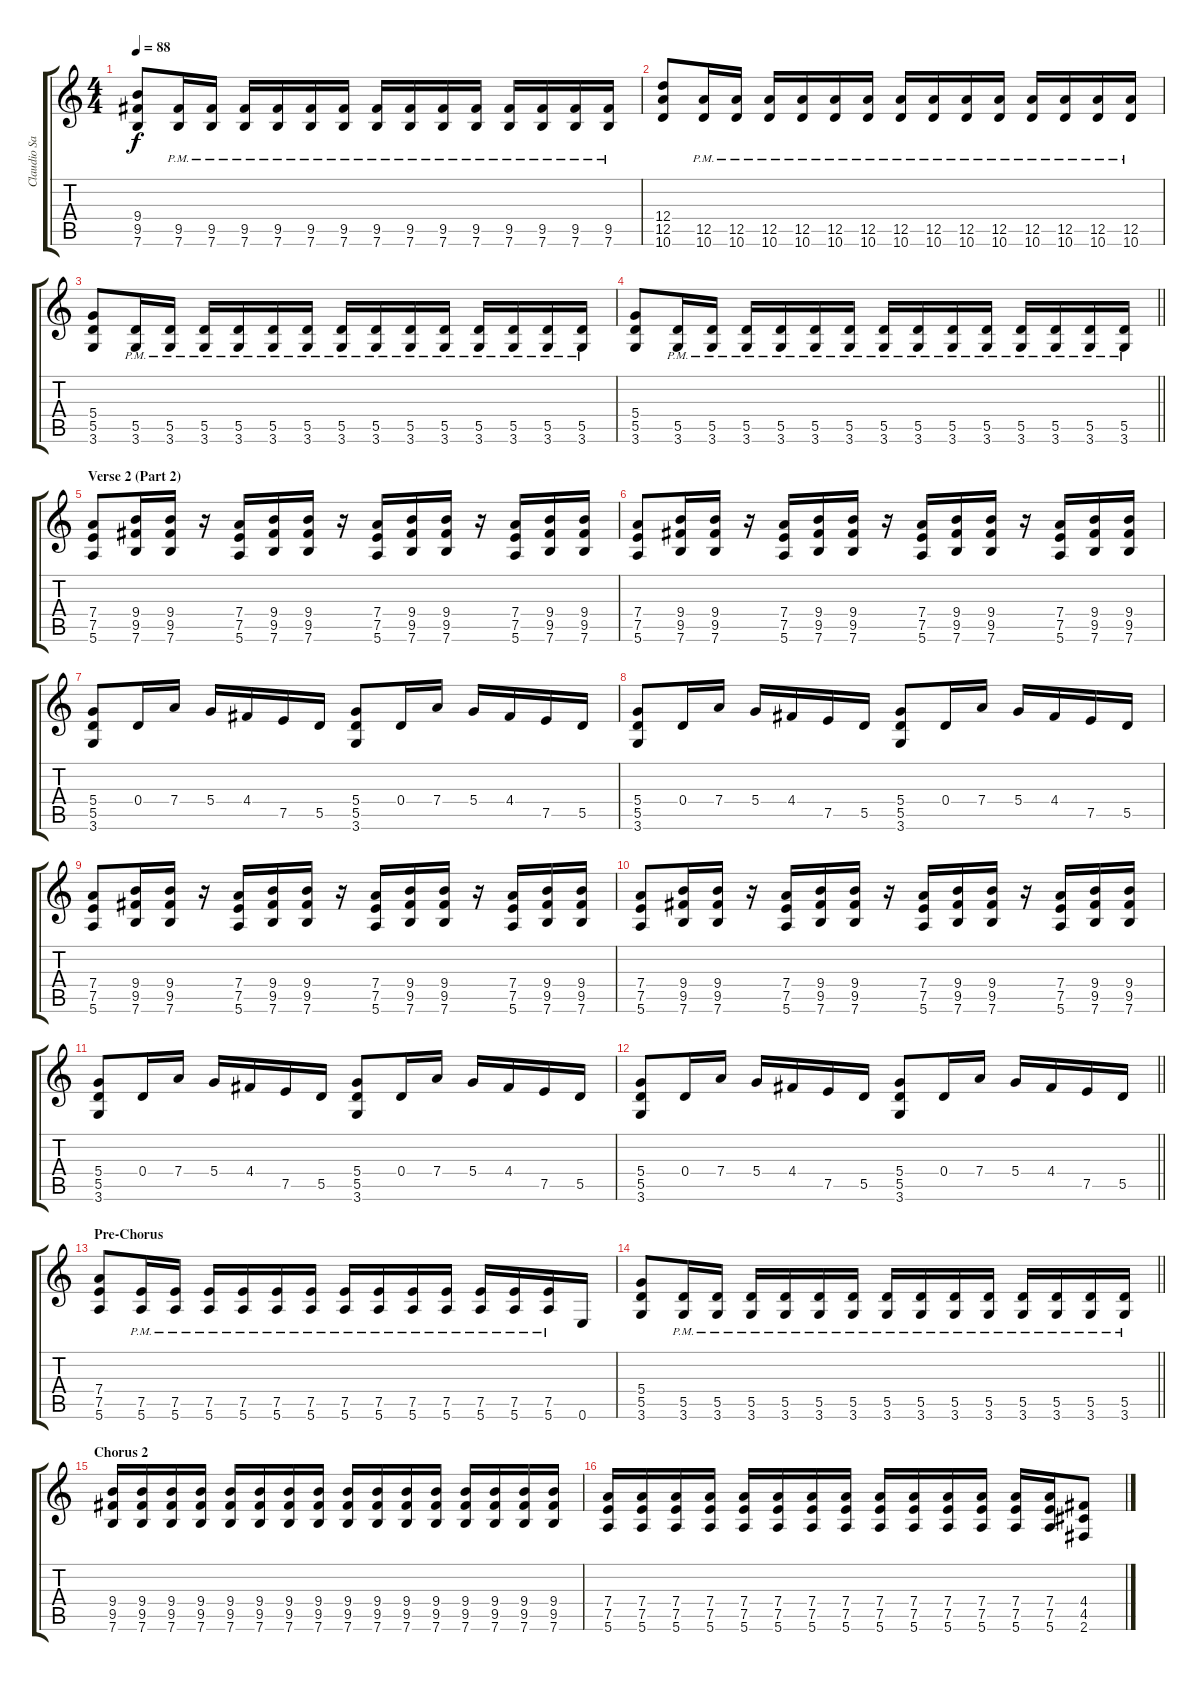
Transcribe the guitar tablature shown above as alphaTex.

\track ("Claudio Sanchez (Rhythm Guitar)" "Claudio Sa") {instrument distortionguitar}
\staff {score tabs}
\tuning (E4 B3 G3 D3 A2 E2) {hide}
\ts (4 4)
\tempo 88
\clef g2
\ks c
(9.4 9.5 7.6).8{dy f} (9.5{pm} 7.6{pm}).16 (9.5{pm} 7.6{pm}).16 (9.5{pm} 7.6{pm}).16 (9.5{pm} 7.6{pm}).16 (9.5{pm} 7.6{pm}).16 (9.5{pm} 7.6{pm}).16 (9.5{pm} 7.6{pm}).16 (9.5{pm} 7.6{pm}).16 (9.5{pm} 7.6{pm}).16 (9.5{pm} 7.6{pm}).16 (9.5{pm} 7.6{pm}).16 (9.5{pm} 7.6{pm}).16 (9.5{pm} 7.6{pm}).16 (9.5{pm} 7.6{pm}).16 |
(12.4 12.5 10.6).8 (12.5{pm} 10.6{pm}).16 (12.5{pm} 10.6{pm}).16 (12.5{pm} 10.6{pm}).16 (12.5{pm} 10.6{pm}).16 (12.5{pm} 10.6{pm}).16 (12.5{pm} 10.6{pm}).16 (12.5{pm} 10.6{pm}).16 (12.5{pm} 10.6{pm}).16 (12.5{pm} 10.6{pm}).16 (12.5{pm} 10.6{pm}).16 (12.5{pm} 10.6{pm}).16 (12.5{pm} 10.6{pm}).16 (12.5{pm} 10.6{pm}).16 (12.5{pm} 10.6{pm}).16 |
(5.4 5.5 3.6).8 (5.5{pm} 3.6{pm}).16 (5.5{pm} 3.6{pm}).16 (5.5{pm} 3.6{pm}).16 (5.5{pm} 3.6{pm}).16 (5.5{pm} 3.6{pm}).16 (5.5{pm} 3.6{pm}).16 (5.5{pm} 3.6{pm}).16 (5.5{pm} 3.6{pm}).16 (5.5{pm} 3.6{pm}).16 (5.5{pm} 3.6{pm}).16 (5.5{pm} 3.6{pm}).16 (5.5{pm} 3.6{pm}).16 (5.5{pm} 3.6{pm}).16 (5.5{pm} 3.6{pm}).16 |
\barLineRight lightlight
(5.4 5.5 3.6).8 (5.5{pm} 3.6{pm}).16 (5.5{pm} 3.6{pm}).16 (5.5{pm} 3.6{pm}).16 (5.5{pm} 3.6{pm}).16 (5.5{pm} 3.6{pm}).16 (5.5{pm} 3.6{pm}).16 (5.5{pm} 3.6{pm}).16 (5.5{pm} 3.6{pm}).16 (5.5{pm} 3.6{pm}).16 (5.5{pm} 3.6{pm}).16 (5.5{pm} 3.6{pm}).16 (5.5{pm} 3.6{pm}).16 (5.5{pm} 3.6{pm}).16 (5.5{pm} 3.6{pm}).16 |
\section ("" "Verse 2 (Part 2)")
(7.4 7.5 5.6).8 (9.4 9.5 7.6).16 (9.4 9.5 7.6).16 r.16 (7.4 7.5 5.6).16 (9.4 9.5 7.6).16 (9.4 9.5 7.6).16 r.16 (7.4 7.5 5.6).16 (9.4 9.5 7.6).16 (9.4 9.5 7.6).16 r.16 (7.4 7.5 5.6).16 (9.4 9.5 7.6).16 (9.4 9.5 7.6).16 |
(7.4 7.5 5.6).8 (9.4 9.5 7.6).16 (9.4 9.5 7.6).16 r.16 (7.4 7.5 5.6).16 (9.4 9.5 7.6).16 (9.4 9.5 7.6).16 r.16 (7.4 7.5 5.6).16 (9.4 9.5 7.6).16 (9.4 9.5 7.6).16 r.16 (7.4 7.5 5.6).16 (9.4 9.5 7.6).16 (9.4 9.5 7.6).16 |
(5.4 5.5 3.6).8 0.4.16 7.4.16 5.4.16 4.4.16 7.5.16 5.5.16 (5.4 5.5 3.6).8 0.4.16 7.4.16 5.4.16 4.4.16 7.5.16 5.5.16 |
(5.4 5.5 3.6).8 0.4.16 7.4.16 5.4.16 4.4.16 7.5.16 5.5.16 (5.4 5.5 3.6).8 0.4.16 7.4.16 5.4.16 4.4.16 7.5.16 5.5.16 |
(7.4 7.5 5.6).8 (9.4 9.5 7.6).16 (9.4 9.5 7.6).16 r.16 (7.4 7.5 5.6).16 (9.4 9.5 7.6).16 (9.4 9.5 7.6).16 r.16 (7.4 7.5 5.6).16 (9.4 9.5 7.6).16 (9.4 9.5 7.6).16 r.16 (7.4 7.5 5.6).16 (9.4 9.5 7.6).16 (9.4 9.5 7.6).16 |
(7.4 7.5 5.6).8 (9.4 9.5 7.6).16 (9.4 9.5 7.6).16 r.16 (7.4 7.5 5.6).16 (9.4 9.5 7.6).16 (9.4 9.5 7.6).16 r.16 (7.4 7.5 5.6).16 (9.4 9.5 7.6).16 (9.4 9.5 7.6).16 r.16 (7.4 7.5 5.6).16 (9.4 9.5 7.6).16 (9.4 9.5 7.6).16 |
(5.4 5.5 3.6).8 0.4.16 7.4.16 5.4.16 4.4.16 7.5.16 5.5.16 (5.4 5.5 3.6).8 0.4.16 7.4.16 5.4.16 4.4.16 7.5.16 5.5.16 |
\barLineRight lightlight
(5.4 5.5 3.6).8 0.4.16 7.4.16 5.4.16 4.4.16 7.5.16 5.5.16 (5.4 5.5 3.6).8 0.4.16 7.4.16 5.4.16 4.4.16 7.5.16 5.5.16 |
\section ("" "Pre-Chorus")
(7.4 7.5 5.6).8{instrument electricguitarclean} (7.5{pm} 5.6{pm}).16 (7.5{pm} 5.6{pm}).16 (7.5{pm} 5.6{pm}).16 (7.5{pm} 5.6{pm}).16 (7.5{pm} 5.6{pm}).16 (7.5{pm} 5.6{pm}).16 (7.5{pm} 5.6{pm}).16 (7.5{pm} 5.6{pm}).16 (7.5{pm} 5.6{pm}).16 (7.5{pm} 5.6{pm}).16 (7.5{pm} 5.6{pm}).16 (7.5{pm} 5.6{pm}).16 (7.5{pm} 5.6{pm}).16 0.6.16 |
\barLineRight lightlight
(5.4 5.5 3.6).8 (5.5{pm} 3.6{pm}).16 (5.5{pm} 3.6{pm}).16 (5.5{pm} 3.6{pm}).16 (5.5{pm} 3.6{pm}).16 (5.5{pm} 3.6{pm}).16 (5.5{pm} 3.6{pm}).16 (5.5{pm} 3.6{pm}).16 (5.5{pm} 3.6{pm}).16 (5.5{pm} 3.6{pm}).16 (5.5{pm} 3.6{pm}).16 (5.5{pm} 3.6{pm}).16 (5.5{pm} 3.6{pm}).16 (5.5{pm} 3.6{pm}).16 (5.5{pm} 3.6{pm}).16 |
\section ("" "Chorus 2")
(9.4 9.5 7.6).16{instrument distortionguitar} (9.4 9.5 7.6).16 (9.4 9.5 7.6).16 (9.4 9.5 7.6).16 (9.4 9.5 7.6).16 (9.4 9.5 7.6).16 (9.4 9.5 7.6).16 (9.4 9.5 7.6).16 (9.4 9.5 7.6).16 (9.4 9.5 7.6).16 (9.4 9.5 7.6).16 (9.4 9.5 7.6).16 (9.4 9.5 7.6).16 (9.4 9.5 7.6).16 (9.4 9.5 7.6).16 (9.4 9.5 7.6).16 |
(7.4 7.5 5.6).16 (7.4 7.5 5.6).16 (7.4 7.5 5.6).16 (7.4 7.5 5.6).16 (7.4 7.5 5.6).16 (7.4 7.5 5.6).16 (7.4 7.5 5.6).16 (7.4 7.5 5.6).16 (7.4 7.5 5.6).16 (7.4 7.5 5.6).16 (7.4 7.5 5.6).16 (7.4 7.5 5.6).16 (7.4 7.5 5.6).16 (7.4 7.5 5.6).16 (4.4 4.5 2.6).8
